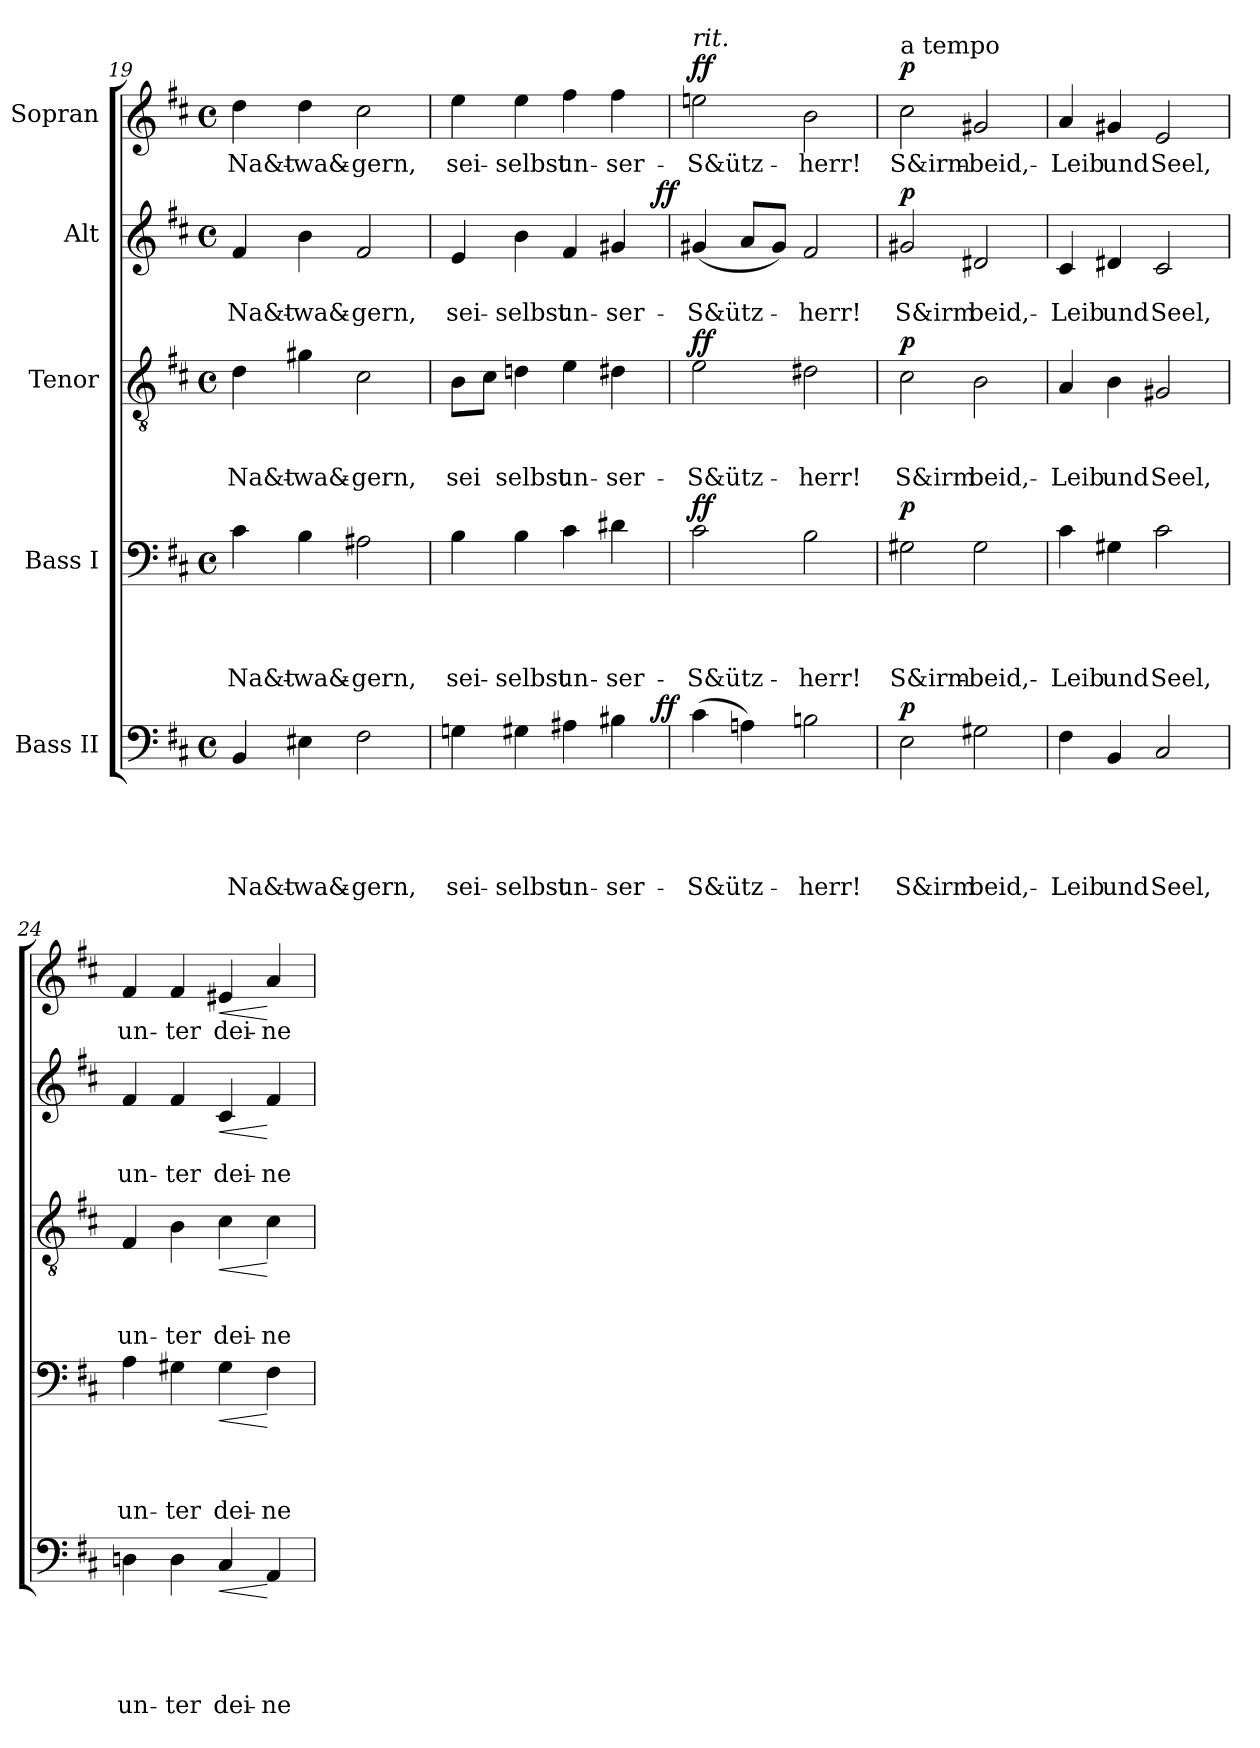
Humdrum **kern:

**kern	**text	**text	**text	**text	**text	**dynam	**kern	**text	**text	**text	**text	**dynam	**kern	**text	**text	**text	**dynam	**kern	**text	**text	**dynam	**kern	**text	**dynam
*part5	*part5	*part5	*part5	*part5	*part5	*part5	*part4	*part4	*part4	*part4	*part4	*part4	*part3	*part3	*part3	*part3	*part3	*part2	*part2	*part2	*part2	*part1	*part1	*part1
*staff5	*staff5	*staff5	*staff5	*staff5	*staff5	*staff5	*staff4	*staff4	*staff4	*staff4	*staff4	*staff4	*staff3	*staff3	*staff3	*staff3	*staff3	*staff2	*staff2	*staff2	*staff2	*staff1	*staff1	*staff1
*I"Bass II	*	*	*	*	*	*	*I"Bass I	*	*	*	*	*	*I"Tenor	*	*	*	*	*I"Alt	*	*	*	*I"Sopran	*	*
*clefF4	*	*	*	*	*	*	*clefF4	*	*	*	*	*	*clefGv2	*	*	*	*	*clefG2	*	*	*	*clefG2	*	*
*k[f#c#]	*	*	*	*	*	*	*k[f#c#]	*	*	*	*	*	*k[f#c#]	*	*	*	*	*k[f#c#]	*	*	*	*k[f#c#]	*	*
*D:	*	*	*	*	*	*	*D:	*	*	*	*	*	*D:	*	*	*	*	*D:	*	*	*	*D:	*	*
*M4/4	*	*	*	*	*	*	*M4/4	*	*	*	*	*	*M4/4	*	*	*	*	*M4/4	*	*	*	*M4/4	*	*
*met(c)	*	*	*	*	*	*	*met(c)	*	*	*	*	*	*met(c)	*	*	*	*	*met(c)	*	*	*	*met(c)	*	*
=19	=19	=19	=19	=19	=19	=19	=19	=19	=19	=19	=19	=19	=19	=19	=19	=19	=19	=19	=19	=19	=19	=19	=19	=19
!	!	!	!	!	!LO:LY:b	!	!	!	!	!	!LO:LY:b	!	!	!	!	!LO:LY:b	!	!	!	!LO:LY:b	!	!	!LO:LY:b	!
4BB/	.	.	.	.	-Na&t-	.	4c#\	.	.	.	Na&t-	.	4d\	.	.	-Na&t-	.	4f#/	.	-Na&t-	.	4dd\	-Na&t-	.
!	!	!	!	!	!LO:LY:b	!	!	!	!	!	!LO:LY:b	!	!	!	!	!LO:LY:b	!	!	!	!LO:LY:b	!	!	!LO:LY:b	!
4E#X\	.	.	.	.	-wa&-	.	4B\	.	.	.	-wa&-	.	4g#X\	.	.	-wa&-	.	4b\	.	-wa&-	.	4dd\	-wa&-	.
!	!	!	!	!	!LO:LY:b	!	!	!	!	!	!LO:LY:b	!	!	!	!	!LO:LY:b	!	!	!	!LO:LY:b	!	!	!LO:LY:b	!
2F#\	.	.	.	.	-gern,	.	2A#X\	.	.	.	-gern,	.	2c#\	.	.	-gern,	.	2f#/	.	-gern,	.	2cc#\	-gern,	.
=20!	=20!	=20!	=20!	=20!	=20!	=20!	=20!	=20!	=20!	=20!	=20!	=20!	=20!	=20!	=20!	=20!	=20!	=20!	=20!	=20!	=20!	=20!	=20!	=20!
!	!	!	!	!	!LO:LY:b	!	!	!	!	!	!LO:LY:b	!	!	!	!	!LO:LY:b	!	!	!	!LO:LY:b	!	!	!LO:LY:b	!
*^	*	*	*	*	*	*	*	*	*	*	*	*	*	*	*	*	*	*^	*	*	*	*	*	*
4Gn\	2ryy	.	.	.	.	sei-	.	4B\	.	.	.	sei-	.	8B\L	.	.	sei	.	4e/	2ryy	.	sei-	.	4ee\	sei-	.
.	.	.	.	.	.	.	.	.	.	.	.	.	.	8c#\J	.	.	.	.	.	.	.	.	.	.	.	.
!	!	!	!	!	!	!LO:LY:b	!	!	!	!	!	!LO:LY:b	!	!	!	!	!LO:LY:b	!	!	!	!	!LO:LY:b	!	!	!LO:LY:b	!
4G#X\	.	.	.	.	.	-selbst	.	4B\	.	.	.	-selbst	.	4dn\	.	.	selbst	.	4b\	.	.	-selbst	.	4ee\	-selbst	.
!	!	!	!	!	!	!LO:LY:b	!	!	!	!	!	!LO:LY:b	!	!	!	!	!LO:LY:b	!	!	!	!	!LO:LY:b	!	!	!LO:LY:b	!
4A#X\	4...ryy	.	.	.	.	un-	.	4c#\	.	.	.	un-	.	4e\	.	.	un-	.	4f#/	4...ryy	.	un-	.	4ff#\	un-	.
!	!	!	!	!	!	!LO:LY:b	!	!	!	!	!	!LO:LY:b	!	!	!	!	!LO:LY:b	!	!	!	!	!LO:LY:b	!	!	!LO:LY:b	!
4B#X\	.	.	.	.	.	-ser-	.	4d#X\	.	.	.	-ser-	.	4d#X\	.	.	-ser-	.	4g#X/	.	.	-ser-	.	4ff#\	-ser-	.
!	!	!	!	!	!	!	!LO:DY:a	!	!	!	!	!	!	!	!	!	!	!	!	!	!	!	!LO:DY:a	!	!	!
.	32ryy	.	.	.	.	.	ff	.	.	.	.	.	.	.	.	.	.	.	.	32ryy	.	.	ff	.	.	.
=21!	=21!	=21!	=21!	=21!	=21!	=21!	=21!	=21!	=21!	=21!	=21!	=21!	=21!	=21!	=21!	=21!	=21!	=21!	=21!	=21!	=21!	=21!	=21!	=21!	=21!	=21!
!	!	!	!	!	!	!	!	!	!	!	!	!	!	!	!	!	!	!	!	!	!	!	!	!LO:TX:a:i:t=rit.	!	!
!	!	!	!	!	!	!LO:LY:b	!	!	!	!	!	!LO:LY:b	!LO:DY:a	!	!	!	!LO:LY:b	!LO:DY:a	!	!	!	!LO:LY:b	!	!	!LO:LY:b	!LO:DY:a
*v	*v	*	*	*	*	*	*	*	*	*	*	*	*	*	*	*	*	*	*v	*v	*	*	*	*	*	*
(>4c#\	.	.	.	.	-S&ütz-	.	2c#\	.	.	.	-S&ütz-	ff	2e\	.	.	-S&ütz-	ff	(<4g#X/	.	-S&ütz-	.	2een\	-S&ütz-	ff
4An\)	.	.	.	.	.	.	.	.	.	.	.	.	.	.	.	.	.	8a/L	.	.	.	.	.	.
.	.	.	.	.	.	.	.	.	.	.	.	.	.	.	.	.	.	8g#/J)	.	.	.	.	.	.
!	!	!	!	!	!LO:LY:b	!	!	!	!	!	!LO:LY:b	!	!	!	!	!LO:LY:b	!	!	!	!LO:LY:b	!	!	!LO:LY:b	!
2Bn\	.	.	.	.	-herr!	.	2B\	.	.	.	-herr!	.	2d#X\	.	.	-herr!	.	2f#/	.	-herr!	.	2b\	-herr!	.
!!LO:LB:g=z
=22!	=22!	=22!	=22!	=22!	=22!	=22!	=22!	=22!	=22!	=22!	=22!	=22!	=22!	=22!	=22!	=22!	=22!	=22!	=22!	=22!	=22!	=22!	=22!	=22!
!	!	!	!	!	!	!	!	!	!	!	!	!	!	!	!	!	!	!	!	!	!	!LO:TX:a:t=a tempo	!	!
!	!	!	!	!	!LO:LY:b	!LO:DY:a	!	!	!	!	!LO:LY:b	!LO:DY:a	!	!	!	!LO:LY:b	!LO:DY:a	!	!	!LO:LY:b	!LO:DY:a	!	!LO:LY:b	!LO:DY:a
2E\	.	.	.	.	S&irm	p	2G#X\	.	.	.	S&irm-	p	2c#\	.	.	S&irm	p	2g#X/	.	S&irm	p	2cc#\	S&irm-	p
!	!	!	!	!	!LO:LY:b	!	!	!	!	!	!LO:LY:b	!	!	!	!	!LO:LY:b	!	!	!	!LO:LY:b	!	!	!LO:LY:b	!
2G#X\	.	.	.	.	beid,-	.	2G#\	.	.	.	-beid,-	.	2B\	.	.	beid,-	.	2d#X/	.	beid,-	.	2g#X/	-beid,-	.
=23!	=23!	=23!	=23!	=23!	=23!	=23!	=23!	=23!	=23!	=23!	=23!	=23!	=23!	=23!	=23!	=23!	=23!	=23!	=23!	=23!	=23!	=23!	=23!	=23!
!	!	!	!	!	!LO:LY:b	!	!	!	!	!	!LO:LY:b	!	!	!	!	!LO:LY:b	!	!	!	!LO:LY:b	!	!	!LO:LY:b	!
4F#\	.	.	.	.	-Leib	.	4c#\	.	.	.	-Leib	.	4A/	.	.	-Leib	.	4c#/	.	-Leib	.	4a/	-Leib	.
!	!	!	!	!	!LO:LY:b	!	!	!	!	!	!LO:LY:b	!	!	!	!	!LO:LY:b	!	!	!	!LO:LY:b	!	!	!LO:LY:b	!
4BB/	.	.	.	.	und	.	4G#X\	.	.	.	und	.	4B\	.	.	und	.	4d#X/	.	und	.	4g#X/	und	.
!	!	!	!	!	!LO:LY:b	!	!	!	!	!	!LO:LY:b	!	!	!	!	!LO:LY:b	!	!	!	!LO:LY:b	!	!	!LO:LY:b	!
2C#/	.	.	.	.	Seel,	.	2c#\	.	.	.	Seel,	.	2G#X/	.	.	Seel,	.	2c#/	.	Seel,	.	2e/	Seel,	.
=24!	=24!	=24!	=24!	=24!	=24!	=24!	=24!	=24!	=24!	=24!	=24!	=24!	=24!	=24!	=24!	=24!	=24!	=24!	=24!	=24!	=24!	=24!	=24!	=24!
!	!	!	!	!	!LO:LY:b	!	!	!	!	!	!LO:LY:b	!	!	!	!	!LO:LY:b	!	!	!	!LO:LY:b	!	!	!LO:LY:b	!
4Dn\	.	.	.	.	un-	.	4A\	.	.	.	un-	.	4F#/	.	.	un-	.	4f#/	.	un-	.	4f#/	un-	.
!	!	!	!	!	!LO:LY:b	!	!	!	!	!	!LO:LY:b	!	!	!	!	!LO:LY:b	!	!	!	!LO:LY:b	!	!	!LO:LY:b	!
4D\	.	.	.	.	-ter	.	4G#X\	.	.	.	-ter	.	4B\	.	.	-ter	.	4f#/	.	-ter	.	4f#/	-ter	.
!	!	!	!	!	!LO:LY:b	!LO:HP:b	!	!	!	!	!LO:LY:b	!LO:HP:b	!	!	!	!LO:LY:b	!LO:HP:b	!	!	!LO:LY:b	!LO:HP:b	!	!LO:LY:b	!LO:HP:b
4C#/	.	.	.	.	dei-	<	4G#\	.	.	.	dei-	<	4c#\	.	.	dei-	<	4c#/	.	dei-	<	4e#X/	dei-	<
!	!	!	!	!	!LO:LY:b	!	!	!	!	!	!LO:LY:b	!	!	!	!	!LO:LY:b	!	!	!	!LO:LY:b	!	!	!LO:LY:b	!
4AA/	.	.	.	.	-ne	[	4F#\	.	.	.	-ne	[	4c#\	.	.	-ne	[	4f#/	.	-ne	[	4a/	-ne	[
=!	=!	=!	=!	=!	=!	=!	=!	=!	=!	=!	=!	=!	=!	=!	=!	=!	=!	=!	=!	=!	=!	=!	=!	=!
*-	*-	*-	*-	*-	*-	*-	*-	*-	*-	*-	*-	*-	*-	*-	*-	*-	*-	*-	*-	*-	*-	*-	*-	*-
